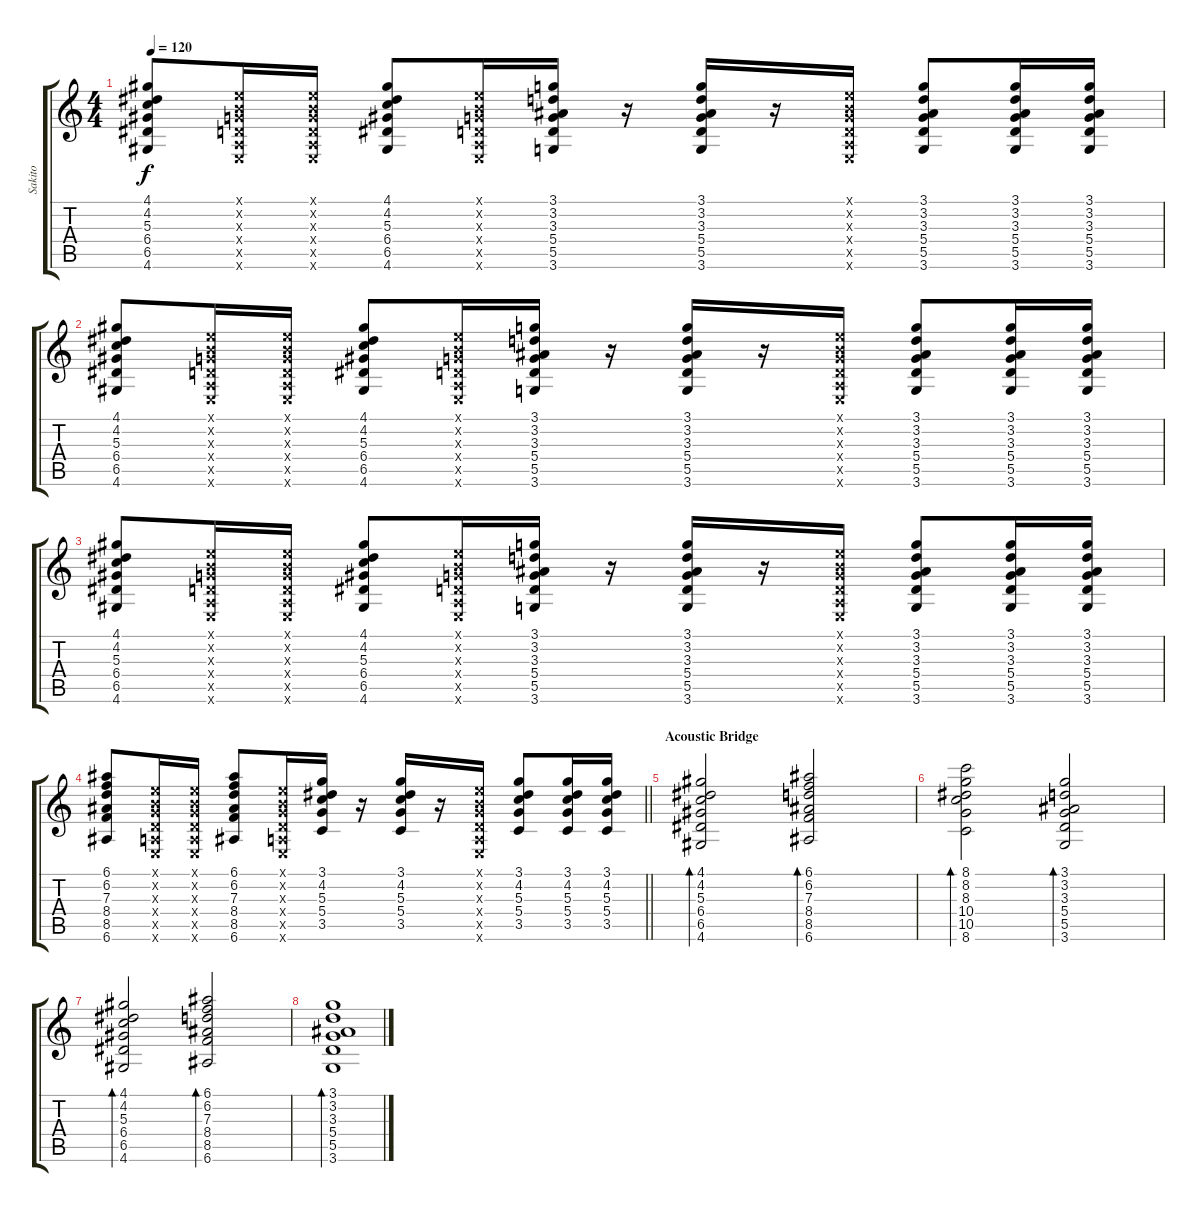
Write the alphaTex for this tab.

\track ("Sakito" "Sakito") {instrument acousticguitarsteel}
\staff {score tabs}
\tuning (E4 B3 G3 D3 A2 E2) {hide}
\ts (4 4)
\tempo 120
\clef g2
\ks c
(4.1 4.2 5.3 6.4 6.5 4.6).8{dy f} (0.1{x} 0.2{x} 0.3{x} 0.4{x} 0.5{x} 0.6{x}).16 (0.1{x} 0.2{x} 0.3{x} 0.4{x} 0.5{x} 0.6{x}).16 (4.1 4.2 5.3 6.4 6.5 4.6).8 (0.1{x} 0.2{x} 0.3{x} 0.4{x} 0.5{x} 0.6{x}).16 (3.1 3.2 3.3 5.4 5.5 3.6).16 r.16 (3.1 3.2 3.3 5.4 5.5 3.6).16 r.16 (0.1{x} 0.2{x} 0.3{x} 0.4{x} 0.5{x} 0.6{x}).16 (3.1 3.2 3.3 5.4 5.5 3.6).8 (3.1 3.2 3.3 5.4 5.5 3.6).16 (3.1 3.2 3.3 5.4 5.5 3.6).16 |
(4.1 4.2 5.3 6.4 6.5 4.6).8 (0.1{x} 0.2{x} 0.3{x} 0.4{x} 0.5{x} 0.6{x}).16 (0.1{x} 0.2{x} 0.3{x} 0.4{x} 0.5{x} 0.6{x}).16 (4.1 4.2 5.3 6.4 6.5 4.6).8 (0.1{x} 0.2{x} 0.3{x} 0.4{x} 0.5{x} 0.6{x}).16 (3.1 3.2 3.3 5.4 5.5 3.6).16 r.16 (3.1 3.2 3.3 5.4 5.5 3.6).16 r.16 (0.1{x} 0.2{x} 0.3{x} 0.4{x} 0.5{x} 0.6{x}).16 (3.1 3.2 3.3 5.4 5.5 3.6).8 (3.1 3.2 3.3 5.4 5.5 3.6).16 (3.1 3.2 3.3 5.4 5.5 3.6).16 |
(4.1 4.2 5.3 6.4 6.5 4.6).8 (0.1{x} 0.2{x} 0.3{x} 0.4{x} 0.5{x} 0.6{x}).16 (0.1{x} 0.2{x} 0.3{x} 0.4{x} 0.5{x} 0.6{x}).16 (4.1 4.2 5.3 6.4 6.5 4.6).8 (0.1{x} 0.2{x} 0.3{x} 0.4{x} 0.5{x} 0.6{x}).16 (3.1 3.2 3.3 5.4 5.5 3.6).16 r.16 (3.1 3.2 3.3 5.4 5.5 3.6).16 r.16 (0.1{x} 0.2{x} 0.3{x} 0.4{x} 0.5{x} 0.6{x}).16 (3.1 3.2 3.3 5.4 5.5 3.6).8 (3.1 3.2 3.3 5.4 5.5 3.6).16 (3.1 3.2 3.3 5.4 5.5 3.6).16 |
\barLineRight lightlight
(6.1 6.2 7.3 8.4 8.5 6.6).8 (0.1{x} 0.2{x} 0.3{x} 0.4{x} 0.5{x} 0.6{x}).16 (0.1{x} 0.2{x} 0.3{x} 0.4{x} 0.5{x} 0.6{x}).16 (6.1 6.2 7.3 8.4 8.5 6.6).8 (0.1{x} 0.2{x} 0.3{x} 0.4{x} 0.5{x} 0.6{x}).16 (3.1 4.2 5.3 5.4 3.5).16 r.16 (3.1 4.2 5.3 5.4 3.5).16 r.16 (0.1{x} 0.2{x} 0.3{x} 0.4{x} 0.5{x} 0.6{x}).16 (3.1 4.2 5.3 5.4 3.5).8 (3.1 4.2 5.3 5.4 3.5).16 (3.1 4.2 5.3 5.4 3.5).16 |
\section ("" "Acoustic Bridge")
(4.1 4.2 5.3 6.4 6.5 4.6).2{bd 30} (6.1 6.2 7.3 8.4 8.5 6.6).2{bd 30} |
(8.1 8.2 8.3 10.4 10.5 8.6).2{bd 30} (3.1 3.2 3.3 5.4 5.5 3.6).2{bd 30} |
(4.1 4.2 5.3 6.4 6.5 4.6).2{bd 30} (6.1 6.2 7.3 8.4 8.5 6.6).2{bd 30} |
(3.1 3.2 3.3 5.4 5.5 3.6).1{bd 30}
